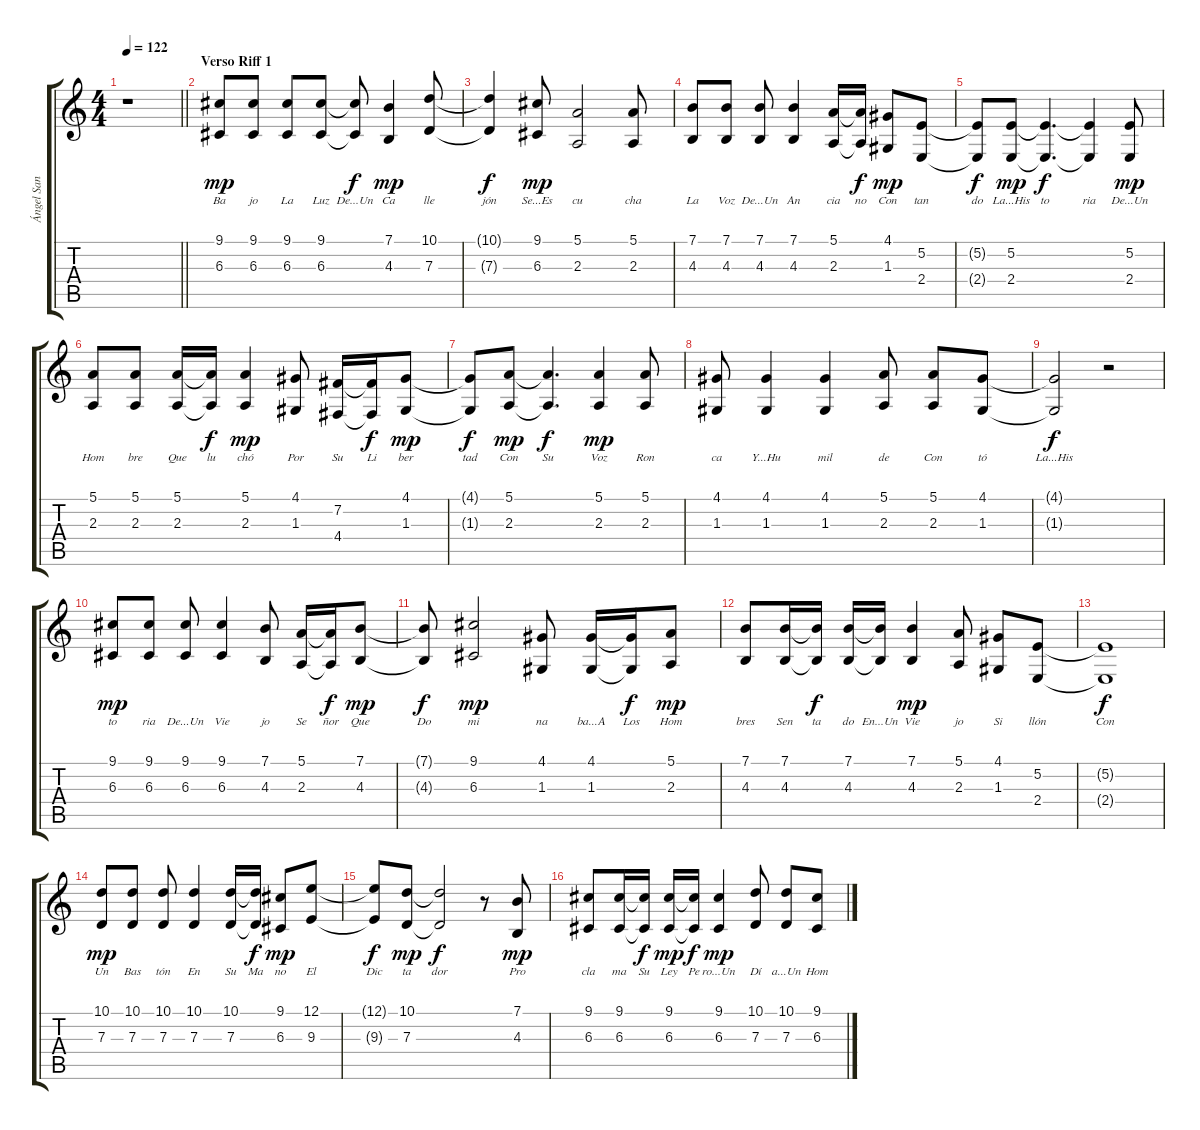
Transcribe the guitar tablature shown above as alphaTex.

\track ("Ángel San Juan (Voz)" "Ángel San ") {instrument lead2sawtooth}
\staff {score tabs}
\tuning (E4 B3 G3 D3 A2 E2) {hide}
\ts (4 4)
\tempo 122
\clef g2
\barLineRight lightlight
\ks c
r.1{dy mp} |
\section ("" "Verso Riff 1")
(9.1 6.3).8{lyrics (0 "Ba") lyrics (1 "") lyrics (2 "") lyrics (3 "") lyrics (4 "")} (9.1 6.3).8{lyrics (0 "jo") lyrics (1 "") lyrics (2 "") lyrics (3 "") lyrics (4 "")} (9.1 6.3).8{lyrics (0 "La") lyrics (1 "") lyrics (2 "") lyrics (3 "") lyrics (4 "")} (9.1 6.3).8{lyrics (0 "Luz") lyrics (1 "") lyrics (2 "") lyrics (3 "") lyrics (4 "")} (9.1{t} 6.3{t}).8{lyrics (0 "De...Un") lyrics (1 "") lyrics (2 "") lyrics (3 "") lyrics (4 "") dy f} (7.1 4.3).4{lyrics (0 "Ca") lyrics (1 "") lyrics (2 "") lyrics (3 "") lyrics (4 "") dy mp} (10.1 7.3).8{lyrics (0 "lle") lyrics (1 "") lyrics (2 "") lyrics (3 "") lyrics (4 "")} |
(10.1{t} 7.3{t}).4{lyrics (0 "jón") lyrics (1 "") lyrics (2 "") lyrics (3 "") lyrics (4 "") dy f} (9.1 6.3).8{lyrics (0 "Se...Es") lyrics (1 "") lyrics (2 "") lyrics (3 "") lyrics (4 "") dy mp} (5.1 2.3).2{lyrics (0 "cu") lyrics (1 "") lyrics (2 "") lyrics (3 "") lyrics (4 "")} (5.1 2.3).8{lyrics (0 "cha") lyrics (1 "") lyrics (2 "") lyrics (3 "") lyrics (4 "")} |
(7.1 4.3).8{lyrics (0 "La") lyrics (1 "") lyrics (2 "") lyrics (3 "") lyrics (4 "")} (7.1 4.3).8{lyrics (0 "Voz") lyrics (1 "") lyrics (2 "") lyrics (3 "") lyrics (4 "")} (7.1 4.3).8{lyrics (0 "De...Un") lyrics (1 "") lyrics (2 "") lyrics (3 "") lyrics (4 "")} (7.1 4.3).4{lyrics (0 "An") lyrics (1 "") lyrics (2 "") lyrics (3 "") lyrics (4 "")} (5.1 2.3).16{lyrics (0 "cia") lyrics (1 "") lyrics (2 "") lyrics (3 "") lyrics (4 "")} (5.1{t} 2.3{t}).16{lyrics (0 "no") lyrics (1 "") lyrics (2 "") lyrics (3 "") lyrics (4 "") dy f} (4.1 1.3).8{lyrics (0 "Con") lyrics (1 "") lyrics (2 "") lyrics (3 "") lyrics (4 "") dy mp} (5.2 2.4).8{lyrics (0 "tan") lyrics (1 "") lyrics (2 "") lyrics (3 "") lyrics (4 "")} |
(5.2{t} 2.4{t}).8{lyrics (0 "do") lyrics (1 "") lyrics (2 "") lyrics (3 "") lyrics (4 "") dy f} (5.2 2.4).8{lyrics (0 "La...His") lyrics (1 "") lyrics (2 "") lyrics (3 "") lyrics (4 "") dy mp} (5.2{t} 2.4{t}).4{d lyrics (0 "to") lyrics (1 "") lyrics (2 "") lyrics (3 "") lyrics (4 "") dy f} (5.2{t} 2.4{t}).4{lyrics (0 "ria") lyrics (1 "") lyrics (2 "") lyrics (3 "") lyrics (4 "")} (5.2 2.4).8{lyrics (0 "De...Un") lyrics (1 "") lyrics (2 "") lyrics (3 "") lyrics (4 "") dy mp} |
(5.1 2.3).8{lyrics (0 "Hom") lyrics (1 "") lyrics (2 "") lyrics (3 "") lyrics (4 "")} (5.1 2.3).8{lyrics (0 "bre") lyrics (1 "") lyrics (2 "") lyrics (3 "") lyrics (4 "")} (5.1 2.3).16{lyrics (0 "Que") lyrics (1 "") lyrics (2 "") lyrics (3 "") lyrics (4 "")} (5.1{t} 2.3{t}).16{lyrics (0 "lu") lyrics (1 "") lyrics (2 "") lyrics (3 "") lyrics (4 "") dy f} (5.1 2.3).4{lyrics (0 "chó") lyrics (1 "") lyrics (2 "") lyrics (3 "") lyrics (4 "") dy mp} (4.1 1.3).8{lyrics (0 "Por") lyrics (1 "") lyrics (2 "") lyrics (3 "") lyrics (4 "")} (7.2 4.4).16{lyrics (0 "Su") lyrics (1 "") lyrics (2 "") lyrics (3 "") lyrics (4 "")} (7.2{t} 4.4{t}).16{lyrics (0 "Li") lyrics (1 "") lyrics (2 "") lyrics (3 "") lyrics (4 "") dy f} (4.1 1.3).8{lyrics (0 "ber") lyrics (1 "") lyrics (2 "") lyrics (3 "") lyrics (4 "") dy mp} |
(4.1{t} 1.3{t}).8{lyrics (0 "tad") lyrics (1 "") lyrics (2 "") lyrics (3 "") lyrics (4 "") dy f} (5.1 2.3).8{lyrics (0 "Con") lyrics (1 "") lyrics (2 "") lyrics (3 "") lyrics (4 "") dy mp} (5.1{t} 2.3{t}).4{d lyrics (0 "Su") lyrics (1 "") lyrics (2 "") lyrics (3 "") lyrics (4 "") dy f} (5.1 2.3).4{lyrics (0 "Voz") lyrics (1 "") lyrics (2 "") lyrics (3 "") lyrics (4 "") dy mp} (5.1 2.3).8{lyrics (0 "Ron") lyrics (1 "") lyrics (2 "") lyrics (3 "") lyrics (4 "")} |
(4.1 1.3).8{lyrics (0 "ca") lyrics (1 "") lyrics (2 "") lyrics (3 "") lyrics (4 "")} (4.1 1.3).4{lyrics (0 "Y...Hu") lyrics (1 "") lyrics (2 "") lyrics (3 "") lyrics (4 "")} (4.1 1.3).4{lyrics (0 "mil") lyrics (1 "") lyrics (2 "") lyrics (3 "") lyrics (4 "")} (5.1 2.3).8{lyrics (0 "de") lyrics (1 "") lyrics (2 "") lyrics (3 "") lyrics (4 "")} (5.1 2.3).8{lyrics (0 "Con") lyrics (1 "") lyrics (2 "") lyrics (3 "") lyrics (4 "")} (4.1 1.3).8{lyrics (0 "tó") lyrics (1 "") lyrics (2 "") lyrics (3 "") lyrics (4 "")} |
(4.1{t} 1.3{t}).2{lyrics (0 "La...His") lyrics (1 "") lyrics (2 "") lyrics (3 "") lyrics (4 "") dy f} r.2 |
(9.1 6.3).8{lyrics (0 "to") lyrics (1 "") lyrics (2 "") lyrics (3 "") lyrics (4 "") dy mp} (9.1 6.3).8{lyrics (0 "ria") lyrics (1 "") lyrics (2 "") lyrics (3 "") lyrics (4 "")} (9.1 6.3).8{lyrics (0 "De...Un") lyrics (1 "") lyrics (2 "") lyrics (3 "") lyrics (4 "")} (9.1 6.3).4{lyrics (0 "Vie") lyrics (1 "") lyrics (2 "") lyrics (3 "") lyrics (4 "")} (7.1 4.3).8{lyrics (0 "jo") lyrics (1 "") lyrics (2 "") lyrics (3 "") lyrics (4 "")} (5.1 2.3).16{lyrics (0 "Se") lyrics (1 "") lyrics (2 "") lyrics (3 "") lyrics (4 "")} (5.1{t} 2.3{t}).16{lyrics (0 "ñor") lyrics (1 "") lyrics (2 "") lyrics (3 "") lyrics (4 "") dy f} (7.1 4.3).8{lyrics (0 "Que") lyrics (1 "") lyrics (2 "") lyrics (3 "") lyrics (4 "") dy mp} |
(7.1{t} 4.3{t}).8{lyrics (0 "Do") lyrics (1 "") lyrics (2 "") lyrics (3 "") lyrics (4 "") dy f} (9.1 6.3).2{lyrics (0 "mi") lyrics (1 "") lyrics (2 "") lyrics (3 "") lyrics (4 "") dy mp} (4.1 1.3).8{lyrics (0 "na") lyrics (1 "") lyrics (2 "") lyrics (3 "") lyrics (4 "")} (4.1 1.3).16{lyrics (0 "ba...A") lyrics (1 "") lyrics (2 "") lyrics (3 "") lyrics (4 "")} (4.1{t} 1.3{t}).16{lyrics (0 "Los") lyrics (1 "") lyrics (2 "") lyrics (3 "") lyrics (4 "") dy f} (5.1 2.3).8{lyrics (0 "Hom") lyrics (1 "") lyrics (2 "") lyrics (3 "") lyrics (4 "") dy mp} |
(7.1 4.3).8{lyrics (0 "bres") lyrics (1 "") lyrics (2 "") lyrics (3 "") lyrics (4 "")} (7.1 4.3).16{lyrics (0 "Sen") lyrics (1 "") lyrics (2 "") lyrics (3 "") lyrics (4 "")} (7.1{t} 4.3{t}).16{lyrics (0 "ta") lyrics (1 "") lyrics (2 "") lyrics (3 "") lyrics (4 "") dy f} (7.1 4.3).16{lyrics (0 "do") lyrics (1 "") lyrics (2 "") lyrics (3 "") lyrics (4 "")} (7.1{t} 4.3{t}).16{lyrics (0 "En...Un") lyrics (1 "") lyrics (2 "") lyrics (3 "") lyrics (4 "")} (7.1 4.3).4{lyrics (0 "Vie") lyrics (1 "") lyrics (2 "") lyrics (3 "") lyrics (4 "") dy mp} (5.1 2.3).8{lyrics (0 "jo") lyrics (1 "") lyrics (2 "") lyrics (3 "") lyrics (4 "")} (4.1 1.3).8{lyrics (0 "Si") lyrics (1 "") lyrics (2 "") lyrics (3 "") lyrics (4 "")} (5.2 2.4).8{lyrics (0 "llón") lyrics (1 "") lyrics (2 "") lyrics (3 "") lyrics (4 "")} |
(5.2{t} 2.4{t}).1{lyrics (0 "Con") lyrics (1 "") lyrics (2 "") lyrics (3 "") lyrics (4 "") dy f} |
(10.1 7.3).8{lyrics (0 "Un") lyrics (1 "") lyrics (2 "") lyrics (3 "") lyrics (4 "") dy mp} (10.1 7.3).8{lyrics (0 "Bas") lyrics (1 "") lyrics (2 "") lyrics (3 "") lyrics (4 "")} (10.1 7.3).8{lyrics (0 "tón") lyrics (1 "") lyrics (2 "") lyrics (3 "") lyrics (4 "")} (10.1 7.3).4{lyrics (0 "En") lyrics (1 "") lyrics (2 "") lyrics (3 "") lyrics (4 "")} (10.1 7.3).16{lyrics (0 "Su") lyrics (1 "") lyrics (2 "") lyrics (3 "") lyrics (4 "")} (10.1{t} 7.3{t}).16{lyrics (0 "Ma") lyrics (1 "") lyrics (2 "") lyrics (3 "") lyrics (4 "") dy f} (9.1 6.3).8{lyrics (0 "no") lyrics (1 "") lyrics (2 "") lyrics (3 "") lyrics (4 "") dy mp} (12.1 9.3).8{lyrics (0 "El") lyrics (1 "") lyrics (2 "") lyrics (3 "") lyrics (4 "")} |
(12.1{t} 9.3{t}).8{lyrics (0 "Dic") lyrics (1 "") lyrics (2 "") lyrics (3 "") lyrics (4 "") dy f} (10.1 7.3).8{lyrics (0 "ta") lyrics (1 "") lyrics (2 "") lyrics (3 "") lyrics (4 "") dy mp} (10.1{t} 7.3{t}).2{lyrics (0 "dor") lyrics (1 "") lyrics (2 "") lyrics (3 "") lyrics (4 "") dy f} r.8 (7.1 4.3).8{lyrics (0 "Pro") lyrics (1 "") lyrics (2 "") lyrics (3 "") lyrics (4 "") dy mp} |
(9.1 6.3).8{lyrics (0 "cla") lyrics (1 "") lyrics (2 "") lyrics (3 "") lyrics (4 "")} (9.1 6.3).16{lyrics (0 "ma") lyrics (1 "") lyrics (2 "") lyrics (3 "") lyrics (4 "")} (9.1{t} 6.3{t}).16{lyrics (0 "Su") lyrics (1 "") lyrics (2 "") lyrics (3 "") lyrics (4 "") dy f} (9.1 6.3).16{lyrics (0 "Ley") lyrics (1 "") lyrics (2 "") lyrics (3 "") lyrics (4 "") dy mp} (9.1{t} 6.3{t}).16{lyrics (0 "Pe") lyrics (1 "") lyrics (2 "") lyrics (3 "") lyrics (4 "") dy f} (9.1 6.3).4{lyrics (0 "ro...Un") lyrics (1 "") lyrics (2 "") lyrics (3 "") lyrics (4 "") dy mp} (10.1 7.3).8{lyrics (0 "Dí") lyrics (1 "") lyrics (2 "") lyrics (3 "") lyrics (4 "")} (10.1 7.3).8{lyrics (0 "a...Un") lyrics (1 "") lyrics (2 "") lyrics (3 "") lyrics (4 "")} (9.1 6.3).8{lyrics (0 "Hom") lyrics (1 "") lyrics (2 "") lyrics (3 "") lyrics (4 "")}
